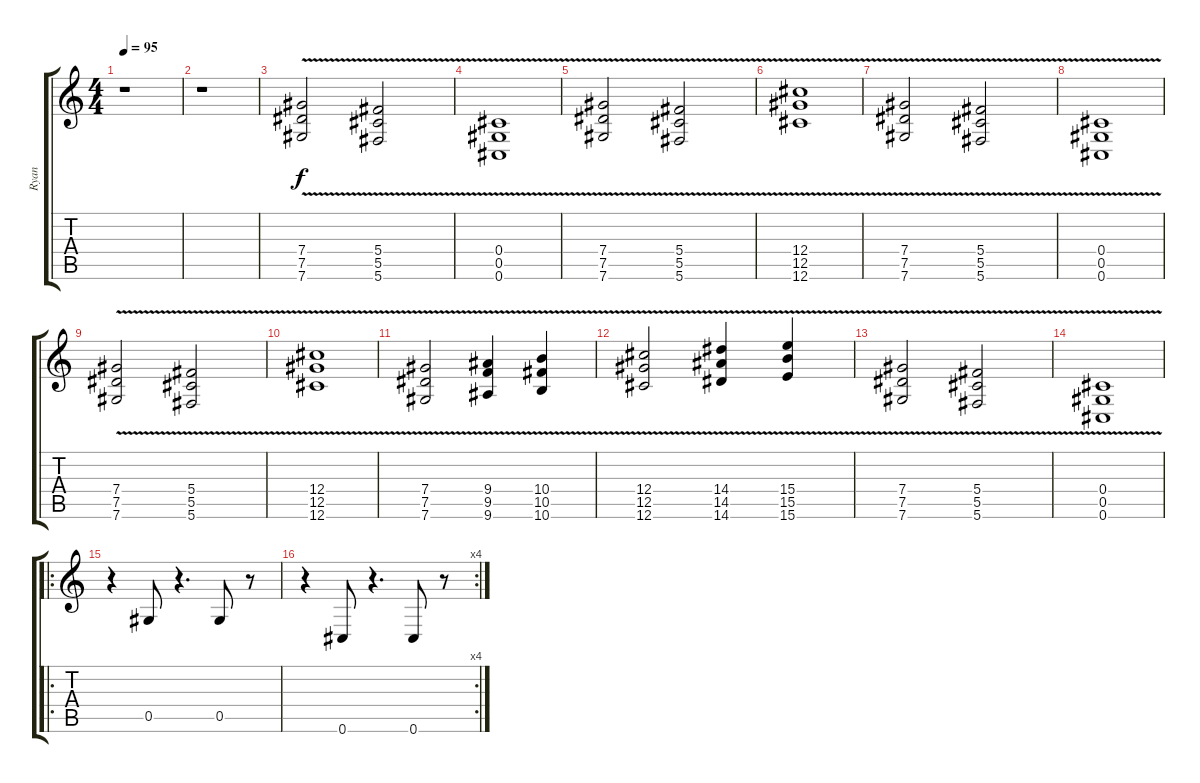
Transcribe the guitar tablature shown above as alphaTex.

\track ("Ryan" "Ryan") {instrument distortionguitar}
\staff {score tabs}
\tuning (Eb4 Bb3 Gb3 Db3 Ab2 Db2) {hide}
\ts (4 4)
\tempo 95
\clef g2
\ks c
r.1{dy f instrument distortionguitar} |
r.1 |
(7.4{v} 7.5{v} 7.6{v}).2 (5.4{v} 5.5{v} 5.6{v}).2 |
(0.4{v} 0.5{v} 0.6{v}).1 |
(7.4{v} 7.5{v} 7.6{v}).2 (5.4{v} 5.5{v} 5.6{v}).2 |
(12.4{v} 12.5{v} 12.6{v}).1 |
(7.4{v} 7.5{v} 7.6{v}).2 (5.4{v} 5.5{v} 5.6{v}).2 |
(0.4{v} 0.5{v} 0.6{v}).1 |
(7.4{v} 7.5{v} 7.6{v}).2 (5.4{v} 5.5{v} 5.6{v}).2 |
(12.4{v} 12.5{v} 12.6{v}).1 |
(7.4{v} 7.5{v} 7.6{v}).2 (9.4{v} 9.5{v} 9.6{v}).4 (10.4{v} 10.5{v} 10.6{v}).4 |
(12.4{v} 12.5{v} 12.6{v}).2 (14.4{v} 14.5{v} 14.6{v}).4 (15.4{v} 15.5{v} 15.6{v}).4 |
(7.4{v} 7.5{v} 7.6{v}).2 (5.4{v} 5.5{v} 5.6{v}).2 |
(0.4{v} 0.5{v} 0.6{v}).1 |
\ro
r.4{instrument electricguitarclean} 0.5.8 r.4{d} 0.5.8 r.8 |
\rc 4
r.4 0.6.8 r.4{d} 0.6.8 r.8
